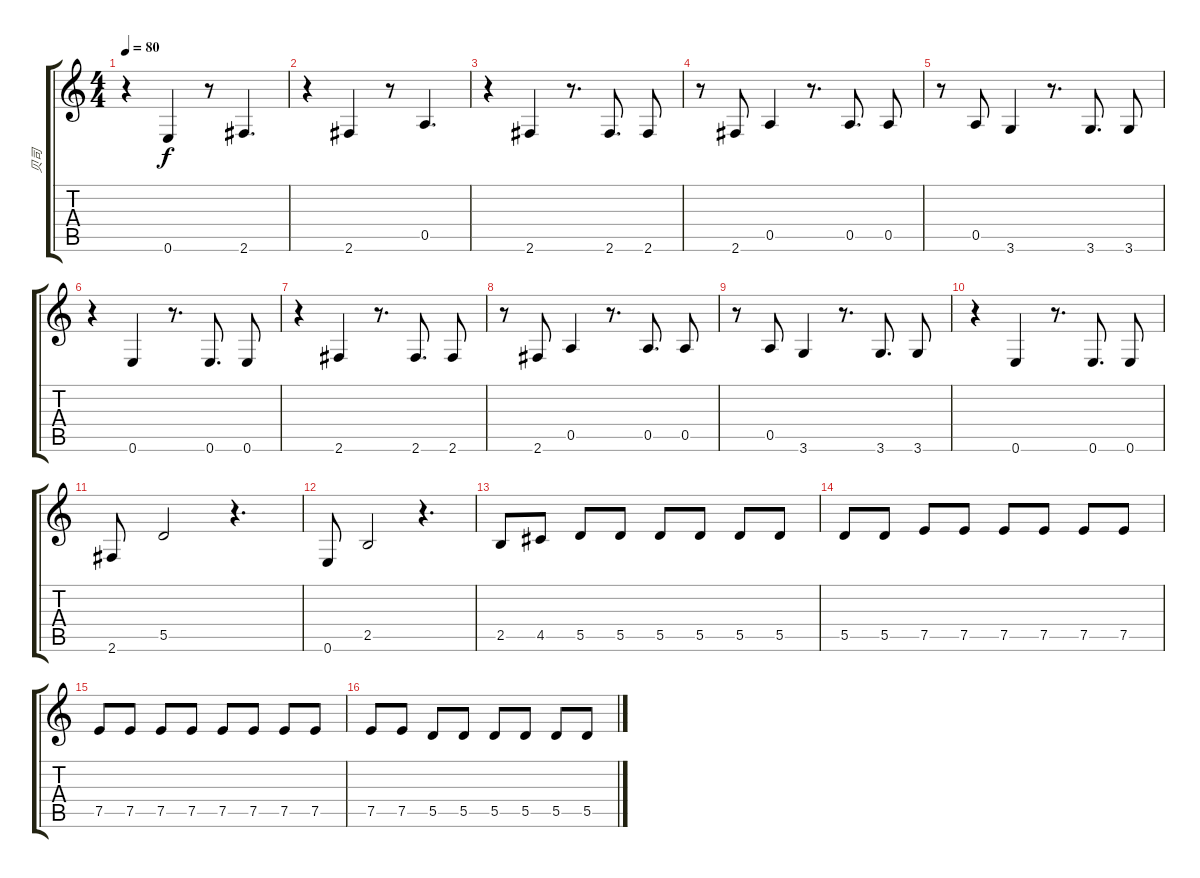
\track ("贝司" "贝司") {instrument electricbassfinger}
\staff {score tabs}
\tuning (E4 B3 G3 D3 A2 E2) {hide}
\ts (4 4)
\tempo 80
\clef g2
\ks c
r.4{dy f} 0.6.4 r.8 2.6.4{d} |
r.4 2.6.4 r.8 0.5.4{d} |
r.4 2.6.4 r.8{d} 2.6.8{d} 2.6.8 |
r.8 2.6.8 0.5.4 r.8{d} 0.5.8{d} 0.5.8 |
r.8 0.5.8 3.6.4 r.8{d} 3.6.8{d} 3.6.8 |
r.4 0.6.4 r.8{d} 0.6.8{d} 0.6.8 |
r.4 2.6.4 r.8{d} 2.6.8{d} 2.6.8 |
r.8 2.6.8 0.5.4 r.8{d} 0.5.8{d} 0.5.8 |
r.8 0.5.8 3.6.4 r.8{d} 3.6.8{d} 3.6.8 |
r.4 0.6.4 r.8{d} 0.6.8{d} 0.6.8 |
2.6.8 5.5.2 r.4{d} |
0.6.8 2.5.2 r.4{d} |
2.5.8 4.5.8 5.5.8 5.5.8 5.5.8 5.5.8 5.5.8 5.5.8 |
5.5.8 5.5.8 7.5.8 7.5.8 7.5.8 7.5.8 7.5.8 7.5.8 |
7.5.8 7.5.8 7.5.8 7.5.8 7.5.8 7.5.8 7.5.8 7.5.8 |
7.5.8 7.5.8 5.5.8 5.5.8 5.5.8 5.5.8 5.5.8 5.5.8
